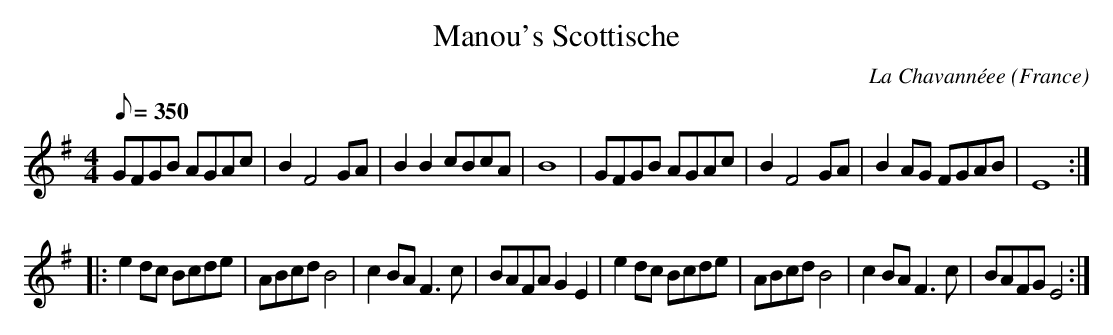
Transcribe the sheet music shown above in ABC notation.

X:1
T:Manou's Scottische
C:La Chavannéee
M:4/4
O:France
Q:1/8=350
K:G major
GFGB AGAc | B2 F4 GA |\
B2B2 cBcA | B8 |\
GFGB AGAc | B2F4 GA |\
B2 AG FGAB | E8 ::
e2 dc Bcde | ABcd B4 |\
c2 BA F3c | BAFA G2 E2 |\
e2 dc Bcde | ABcd B4 |\
c2 BA F3c | BAFG E4 :|
